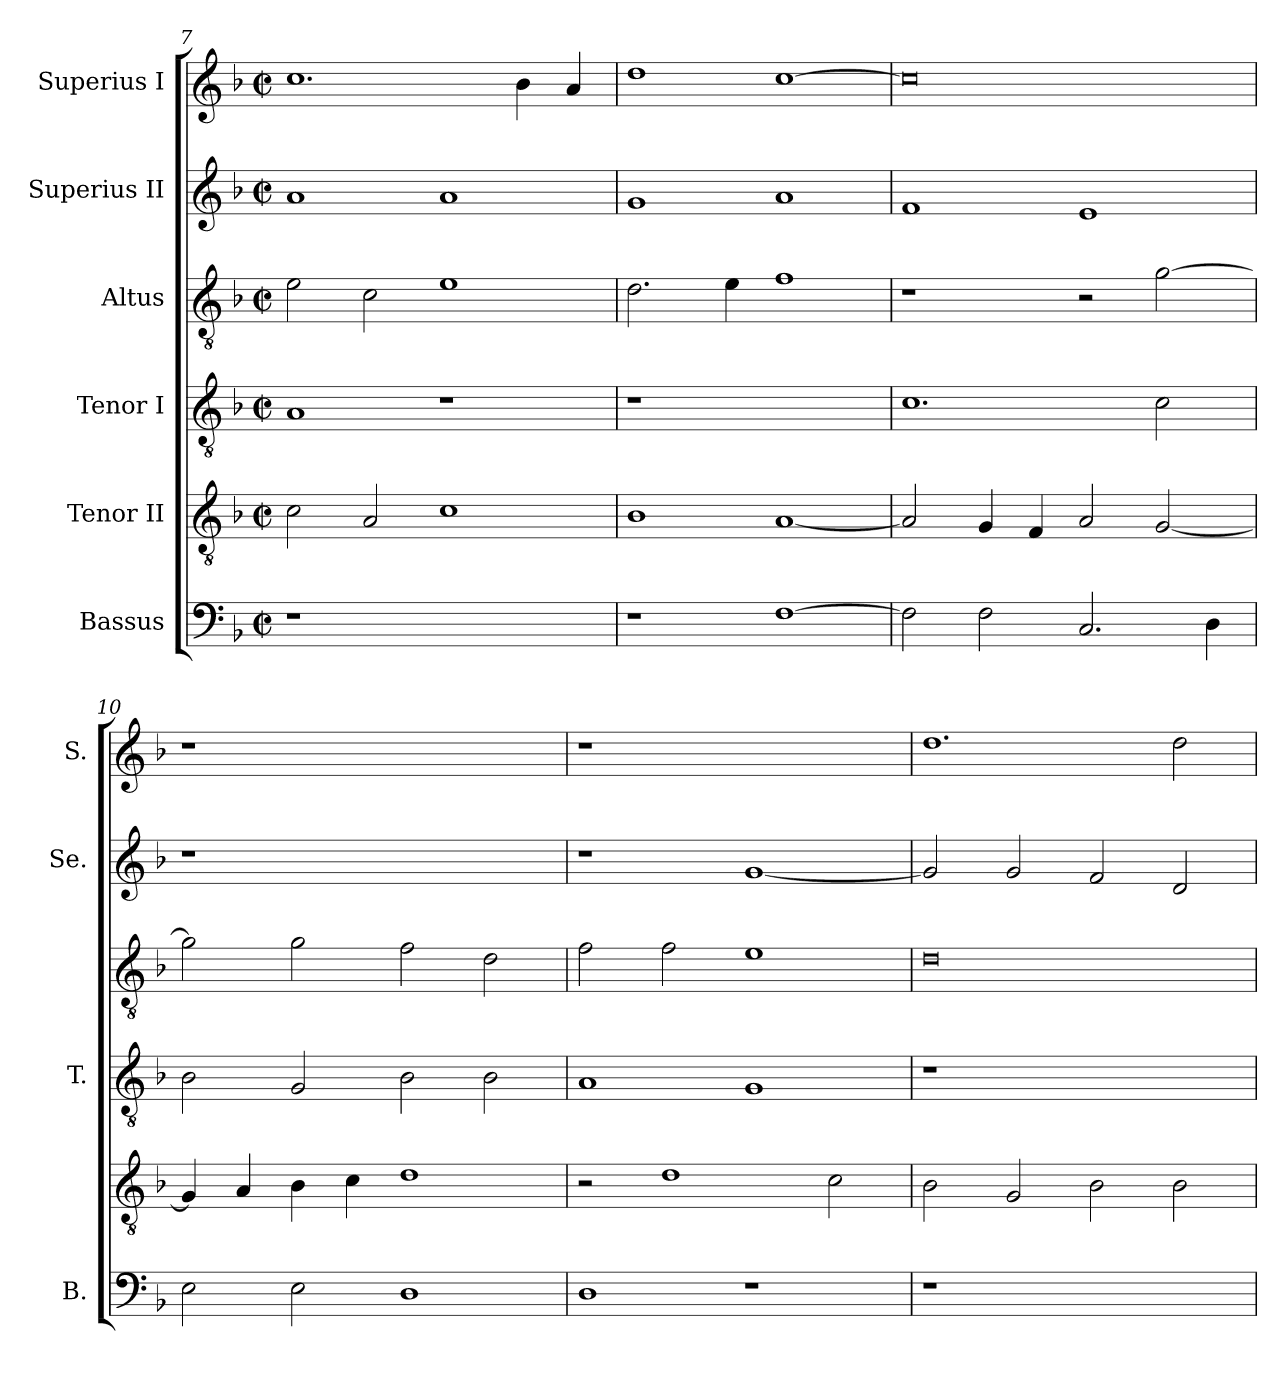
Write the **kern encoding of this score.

**kern	**kern	**kern	**kern	**kern	**kern
*part6	*part5	*part4	*part3	*part2	*part1
*staff6	*staff5	*staff4	*staff3	*staff2	*staff1
*I"Bassus	*I"Tenor II	*I"Tenor I	*I"Altus	*I"Superius II	*I"Superius I
*I'B.	*	*I'T.	*	*I'Se.	*I'S.
*clefF4	*clefGv2	*clefGv2	*clefGv2	*clefG2	*clefG2
*	*ITrd7c12	*ITrd7c12	*ITrd7c12	*	*
*k[b-]	*k[b-]	*k[b-]	*k[b-]	*k[b-]	*k[b-]
*F:	*F:	*F:	*F:	*F:	*F:
*M2/2	*M2/2	*M2/2	*M2/2	*M2/2	*M2/2
*met(c|)	*met(c|)	*met(c|)	*met(c|)	*met(c|)	*met(c|)
=7	=7	=7	=7	=7	=7
!LO:N:vis=1	!	!	!	!	!
1r	2Ci\	1AAi	2Ei\	1ai	1.cci
.	2AAi/	.	2Ci\	.	.
1ryy	1Ci	1r	1Ei	1ai	.
.	.	.	.	.	4b-i\
.	.	.	.	.	4ai/
=8	=8	=8	=8	=8	=8
!	!	!LO:N:vis=1	!	!	!
1r	1BB-i	1r	2.Di\	1gi	1ddi
.	.	.	4Ei\	.	.
[>1Fi	[<1AAi	1ryy	1Fi	1ai	[>1cci
=9	=9	=9	=9	=9	=9
2Fi\]	2AAi/]	1.Ci	1r	1fi	0cci]
2Fi\	4GGi/	.	.	.	.
.	4FFi/	.	.	.	.
2.Ci/	2AAi/	.	2r	1ei	.
.	[<2GGi/	2Ci\	[>2Gi\	.	.
4Di\	.	.	.	.	.
!!LO:PB:g=z
=10	=10	=10	=10	=10	=10
!	!	!	!	!LO:N:vis=1	!LO:N:vis=1
2Ei\	4GGi/]	2BB-i\	2Gi\]	1r	1r
.	4AAi/	.	.	.	.
2Ei\	4BB-i\	2GGi/	2Gi\	.	.
.	4Ci\	.	.	.	.
1Di	1Di	2BB-i\	2Fi\	1ryy	1ryy
.	.	2BB-i\	2Di\	.	.
=11	=11	=11	=11	=11	=11
!	!	!	!	!	!LO:N:vis=1
1Di	2r	1AAi	2Fi\	1r	1r
.	1Di	.	2Fi\	.	.
1r	.	1GGi	1Ei	[<1gi	1ryy
.	2Ci\	.	.	.	.
=12	=12	=12	=12	=12	=12
!LO:N:vis=1	!	!LO:N:vis=1	!	!	!
1r	2BB-i\	1r	0Di	2gi/]	1.ddi
.	2GGi/	.	.	2gi/	.
1ryy	2BB-i\	1ryy	.	2fi/	.
.	2BB-i\	.	.	2di/	2ddi\
=	=	=	=	=	=
*-	*-	*-	*-	*-	*-
